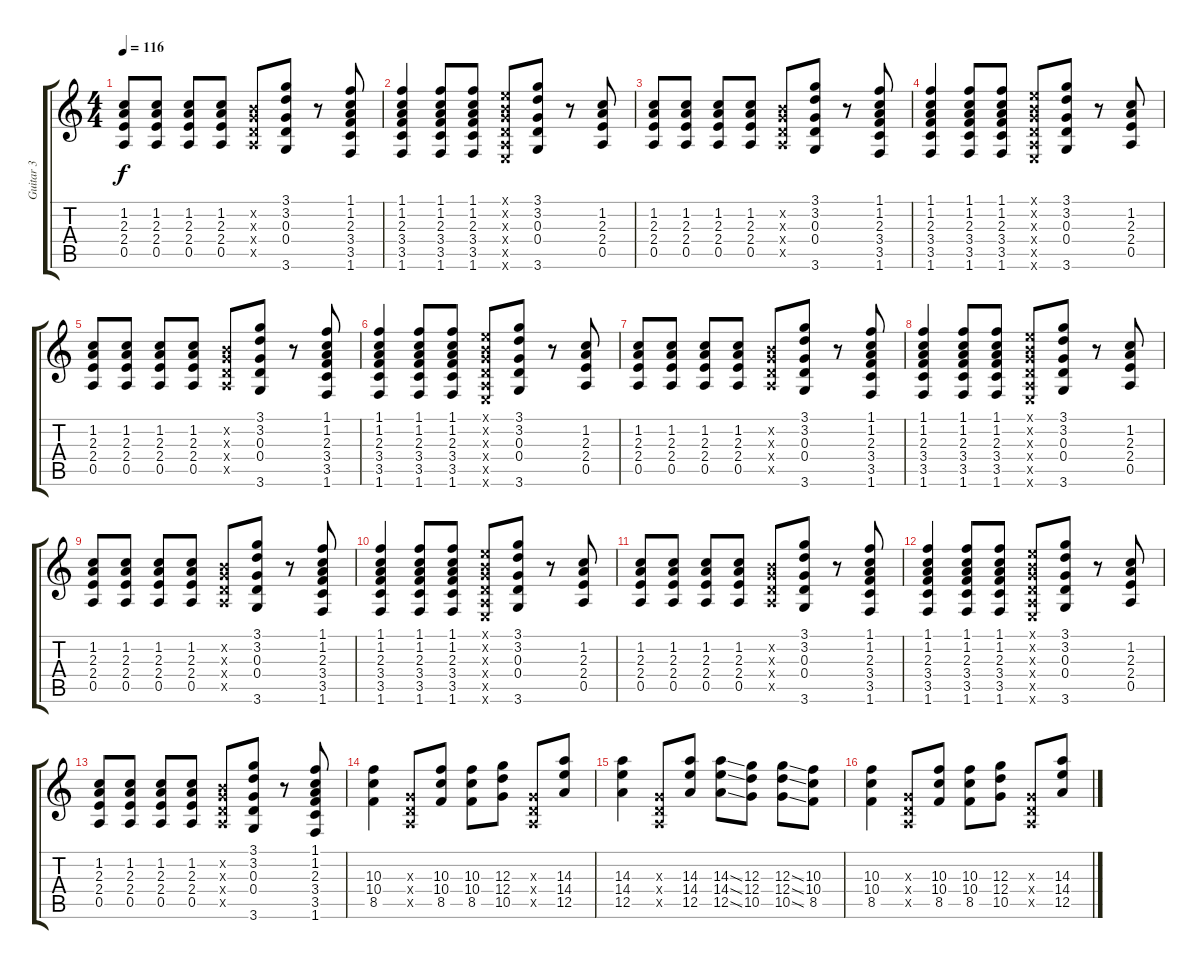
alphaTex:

\track ("Guitar 3" "Guitar 3") {instrument overdrivenguitar}
\staff {score tabs}
\tuning (E4 B3 G3 D3 A2 E2) {hide}
\ts (4 4)
\tempo 116
\clef g2
\ks c
(1.2 2.3 2.4 0.5).8{dy f} (1.2 2.3 2.4 0.5).8 (1.2 2.3 2.4 0.5).8 (1.2 2.3 2.4 0.5).8 (0.2{x} 0.3{x} 0.4{x} 0.5{x}).8 (3.1 3.2 0.3 0.4 3.6).8 r.8 (1.1 1.2 2.3 3.4 3.5 1.6).8 |
(1.1 1.2 2.3 3.4 3.5 1.6).4 (1.1 1.2 2.3 3.4 3.5 1.6).8 (1.1 1.2 2.3 3.4 3.5 1.6).8 (0.1{x} 0.2{x} 0.3{x} 0.4{x} 0.5{x} 0.6{x}).8 (3.1 3.2 0.3 0.4 3.6).8 r.8 (1.2 2.3 2.4 0.5).8 |
(1.2 2.3 2.4 0.5).8 (1.2 2.3 2.4 0.5).8 (1.2 2.3 2.4 0.5).8 (1.2 2.3 2.4 0.5).8 (0.2{x} 0.3{x} 0.4{x} 0.5{x}).8 (3.1 3.2 0.3 0.4 3.6).8 r.8 (1.1 1.2 2.3 3.4 3.5 1.6).8 |
(1.1 1.2 2.3 3.4 3.5 1.6).4 (1.1 1.2 2.3 3.4 3.5 1.6).8 (1.1 1.2 2.3 3.4 3.5 1.6).8 (0.1{x} 0.2{x} 0.3{x} 0.4{x} 0.5{x} 0.6{x}).8 (3.1 3.2 0.3 0.4 3.6).8 r.8 (1.2 2.3 2.4 0.5).8 |
(1.2 2.3 2.4 0.5).8 (1.2 2.3 2.4 0.5).8 (1.2 2.3 2.4 0.5).8 (1.2 2.3 2.4 0.5).8 (0.2{x} 0.3{x} 0.4{x} 0.5{x}).8 (3.1 3.2 0.3 0.4 3.6).8 r.8 (1.1 1.2 2.3 3.4 3.5 1.6).8 |
(1.1 1.2 2.3 3.4 3.5 1.6).4 (1.1 1.2 2.3 3.4 3.5 1.6).8 (1.1 1.2 2.3 3.4 3.5 1.6).8 (0.1{x} 0.2{x} 0.3{x} 0.4{x} 0.5{x} 0.6{x}).8 (3.1 3.2 0.3 0.4 3.6).8 r.8 (1.2 2.3 2.4 0.5).8 |
(1.2 2.3 2.4 0.5).8 (1.2 2.3 2.4 0.5).8 (1.2 2.3 2.4 0.5).8 (1.2 2.3 2.4 0.5).8 (0.2{x} 0.3{x} 0.4{x} 0.5{x}).8 (3.1 3.2 0.3 0.4 3.6).8 r.8 (1.1 1.2 2.3 3.4 3.5 1.6).8 |
(1.1 1.2 2.3 3.4 3.5 1.6).4 (1.1 1.2 2.3 3.4 3.5 1.6).8 (1.1 1.2 2.3 3.4 3.5 1.6).8 (0.1{x} 0.2{x} 0.3{x} 0.4{x} 0.5{x} 0.6{x}).8 (3.1 3.2 0.3 0.4 3.6).8 r.8 (1.2 2.3 2.4 0.5).8 |
(1.2 2.3 2.4 0.5).8 (1.2 2.3 2.4 0.5).8 (1.2 2.3 2.4 0.5).8 (1.2 2.3 2.4 0.5).8 (0.2{x} 0.3{x} 0.4{x} 0.5{x}).8 (3.1 3.2 0.3 0.4 3.6).8 r.8 (1.1 1.2 2.3 3.4 3.5 1.6).8 |
(1.1 1.2 2.3 3.4 3.5 1.6).4 (1.1 1.2 2.3 3.4 3.5 1.6).8 (1.1 1.2 2.3 3.4 3.5 1.6).8 (0.1{x} 0.2{x} 0.3{x} 0.4{x} 0.5{x} 0.6{x}).8 (3.1 3.2 0.3 0.4 3.6).8 r.8 (1.2 2.3 2.4 0.5).8 |
(1.2 2.3 2.4 0.5).8 (1.2 2.3 2.4 0.5).8 (1.2 2.3 2.4 0.5).8 (1.2 2.3 2.4 0.5).8 (0.2{x} 0.3{x} 0.4{x} 0.5{x}).8 (3.1 3.2 0.3 0.4 3.6).8 r.8 (1.1 1.2 2.3 3.4 3.5 1.6).8 |
(1.1 1.2 2.3 3.4 3.5 1.6).4 (1.1 1.2 2.3 3.4 3.5 1.6).8 (1.1 1.2 2.3 3.4 3.5 1.6).8 (0.1{x} 0.2{x} 0.3{x} 0.4{x} 0.5{x} 0.6{x}).8 (3.1 3.2 0.3 0.4 3.6).8 r.8 (1.2 2.3 2.4 0.5).8 |
(1.2 2.3 2.4 0.5).8 (1.2 2.3 2.4 0.5).8 (1.2 2.3 2.4 0.5).8 (1.2 2.3 2.4 0.5).8 (0.2{x} 0.3{x} 0.4{x} 0.5{x}).8 (3.1 3.2 0.3 0.4 3.6).8 r.8 (1.1 1.2 2.3 3.4 3.5 1.6).8 |
(10.3 10.4 8.5).4 (0.3{x} 0.4{x} 0.5{x}).8 (10.3 10.4 8.5).8 (10.3 10.4 8.5).8 (12.3 12.4 10.5).8 (0.3{x} 0.4{x} 0.5{x}).8 (14.3 14.4 12.5).8 |
(14.3 14.4 12.5).4 (0.3{x} 0.4{x} 0.5{x}).8 (14.3 14.4 12.5).8 (14.3{ss} 14.4{ss} 12.5{ss}).8 (12.3 12.4 10.5).8 (12.3{ss} 12.4{ss} 10.5{ss}).8 (10.3 10.4 8.5).8 |
(10.3 10.4 8.5).4 (0.3{x} 0.4{x} 0.5{x}).8 (10.3 10.4 8.5).8 (10.3 10.4 8.5).8 (12.3 12.4 10.5).8 (0.3{x} 0.4{x} 0.5{x}).8 (14.3 14.4 12.5).8
